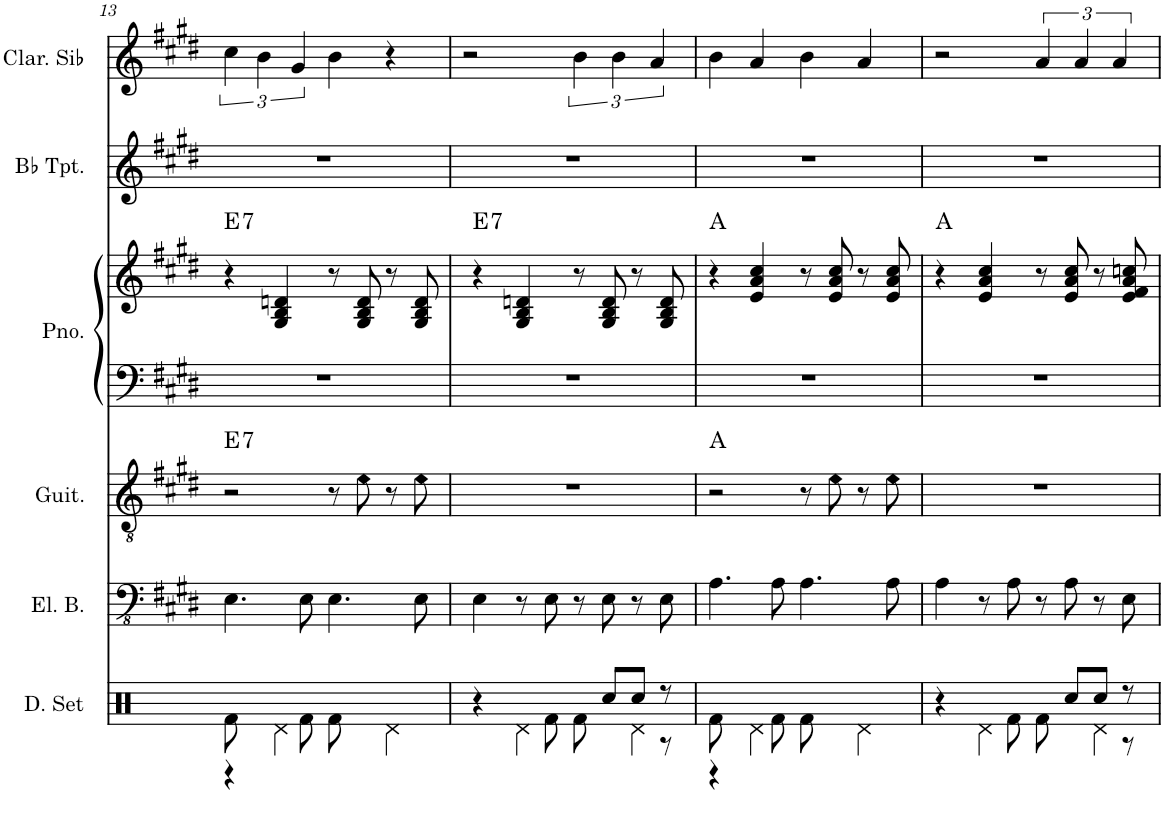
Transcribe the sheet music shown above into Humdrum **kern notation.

**kern	**kern	**harte	**kern	**harte	**kern
*part4	*part3	*part3	*part2	*part2	*part1
*staff4	*staff3	*	*staff2	*	*staff1
*I"Electric Bass	*I"Guitare classique	*	*I"Piano	*	*I"Clarinette en Sib
*I'El. B.	*I'Guit.	*	*I'Pno.	*	*I'Clar. Sib
!!LO:PB:g=z
*clefFv4	*clefGv2	*	*clefG2	*	*clefG2
*	*	*	*	*	*ITrd1c2
*k[f#c#g#d#]	*k[f#c#g#d#]	*	*k[f#c#g#d#]	*	*k[f#c#g#d#]
*M4/4	*M4/4	*	*M4/4	*	*M4/4
=13	=13	=13	=13	=13	=13
!	!	!LO:H:kt=7	!	!LO:H:kt=7	!
4.EE\	2r	E:7	4r	E:7	6cc#\
.	.	.	.	.	6b\
.	.	.	4G#/ 4B/ 4dn/	.	.
.	.	.	.	.	6g#/
8EE\	.	.	.	.	.
4.EE\	8r	.	8r	.	4b\
!	!LO:N:head=diamond	!	!	!	!
.	8e\	.	8G#/ 8B/ 8d/	.	.
.	8r	.	8r	.	4r
!	!LO:N:head=diamond	!	!	!	!
8EE\	8e\	.	8G#/ 8B/ 8d/	.	.
=14	=14	=14	=14	=14	=14
!	!	!	!	!LO:H:kt=7	!
4EE\	1r	.	4r	E:7	2r
8r	.	.	4G#/ 4B/ 4dn/	.	.
8EE\	.	.	.	.	.
8r	.	.	8r	.	6b\
8EE\	.	.	8G#/ 8B/ 8d/	.	.
.	.	.	.	.	6b\
8r	.	.	8r	.	.
.	.	.	.	.	6a/
8EE\	.	.	8G#/ 8B/ 8d/	.	.
=15	=15	=15	=15	=15	=15
4.AA\	2r	A:maj	4r	A:maj	4b\
.	.	.	4e/ 4a/ 4cc#/	.	4a/
8AA\	.	.	.	.	.
4.AA\	8r	.	8r	.	4b\
!	!LO:N:head=diamond	!	!	!	!
.	8e\	.	8e/ 8a/ 8cc#/	.	.
.	8r	.	8r	.	4a/
!	!LO:N:head=diamond	!	!	!	!
8AA\	8e\	.	8e/ 8a/ 8cc#/	.	.
=16	=16	=16	=16	=16	=16
4AA\	1r	.	4r	A:maj	2r
8r	.	.	4e/ 4a/ 4cc#/	.	.
8AA\	.	.	.	.	.
8r	.	.	8r	.	6a/
8AA\	.	.	8e/ 8a/ 8cc#/	.	.
.	.	.	.	.	6a/
8r	.	.	8r	.	.
.	.	.	.	.	6a/
8EE\	.	.	8e/ 8f#/ 8a/ 8ccn/	.	.
=	=	=	=	=	=
*-	*-	*-	*-	*-	*-
